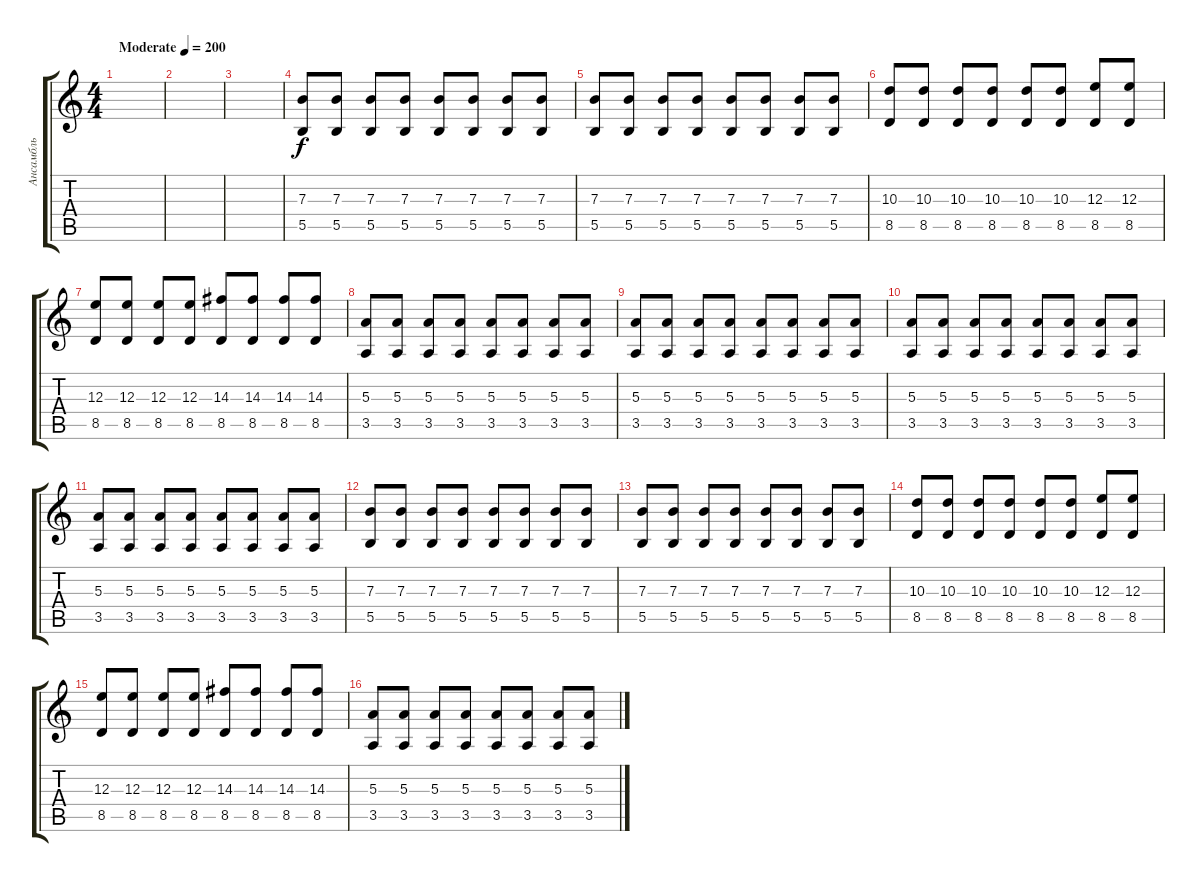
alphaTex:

\track ("Ансамбль" "Ансамбль") {instrument distortionguitar}
\staff {score tabs}
\tuning (Db4 Ab3 E3 B2 Gb2 B1) {hide}
\ts (4 4)
\tempo (200 "Moderate")
\clef g2
\ks c
|
|
|
(7.3 5.5).8 (7.3 5.5).8 (7.3 5.5).8 (7.3 5.5).8 (7.3 5.5).8 (7.3 5.5).8 (7.3 5.5).8 (7.3 5.5).8 |
(7.3 5.5).8 (7.3 5.5).8 (7.3 5.5).8 (7.3 5.5).8 (7.3 5.5).8 (7.3 5.5).8 (7.3 5.5).8 (7.3 5.5).8 |
(10.3 8.5).8 (10.3 8.5).8 (10.3 8.5).8 (10.3 8.5).8 (10.3 8.5).8 (10.3 8.5).8 (12.3 8.5).8 (12.3 8.5).8 |
(12.3 8.5).8 (12.3 8.5).8 (12.3 8.5).8 (12.3 8.5).8 (14.3 8.5).8 (14.3 8.5).8 (14.3 8.5).8 (14.3 8.5).8 |
(5.3 3.5).8 (5.3 3.5).8 (5.3 3.5).8 (5.3 3.5).8 (5.3 3.5).8 (5.3 3.5).8 (5.3 3.5).8 (5.3 3.5).8 |
(5.3 3.5).8 (5.3 3.5).8 (5.3 3.5).8 (5.3 3.5).8 (5.3 3.5).8 (5.3 3.5).8 (5.3 3.5).8 (5.3 3.5).8 |
(5.3 3.5).8 (5.3 3.5).8 (5.3 3.5).8 (5.3 3.5).8 (5.3 3.5).8 (5.3 3.5).8 (5.3 3.5).8 (5.3 3.5).8 |
(5.3 3.5).8 (5.3 3.5).8 (5.3 3.5).8 (5.3 3.5).8 (5.3 3.5).8 (5.3 3.5).8 (5.3 3.5).8 (5.3 3.5).8 |
(7.3 5.5).8 (7.3 5.5).8 (7.3 5.5).8 (7.3 5.5).8 (7.3 5.5).8 (7.3 5.5).8 (7.3 5.5).8 (7.3 5.5).8 |
(7.3 5.5).8 (7.3 5.5).8 (7.3 5.5).8 (7.3 5.5).8 (7.3 5.5).8 (7.3 5.5).8 (7.3 5.5).8 (7.3 5.5).8 |
(10.3 8.5).8 (10.3 8.5).8 (10.3 8.5).8 (10.3 8.5).8 (10.3 8.5).8 (10.3 8.5).8 (12.3 8.5).8 (12.3 8.5).8 |
(12.3 8.5).8 (12.3 8.5).8 (12.3 8.5).8 (12.3 8.5).8 (14.3 8.5).8 (14.3 8.5).8 (14.3 8.5).8 (14.3 8.5).8 |
(5.3 3.5).8 (5.3 3.5).8 (5.3 3.5).8 (5.3 3.5).8 (5.3 3.5).8 (5.3 3.5).8 (5.3 3.5).8 (5.3 3.5).8
